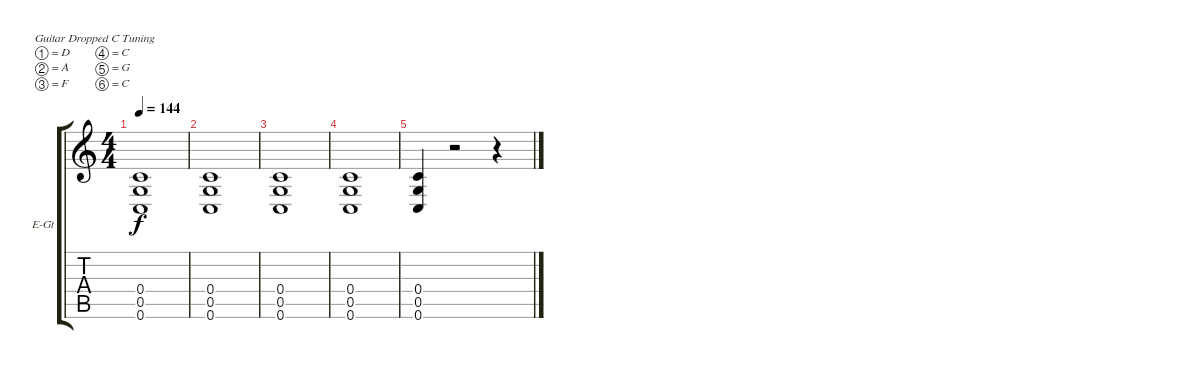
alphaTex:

\bracketExtendMode groupsimilarinstruments
\firstSystemTrackNameOrientation horizontal
\otherSystemsTrackNameOrientation horizontal
\track ("Richard" "E-Gt") {instrument overdrivenguitar}
\staff {score tabs}
\tuning (D4 A3 F3 C3 G2 C2)
\ts (4 4)
\tempo 144
\clef g2
\ks c
(0.4 0.5 0.6).1{dy f} |
(0.4 0.5 0.6).1 |
(0.4 0.5 0.6).1 |
(0.4 0.5 0.6).1 |
(0.4 0.5 0.6).4 r.2 r.4
